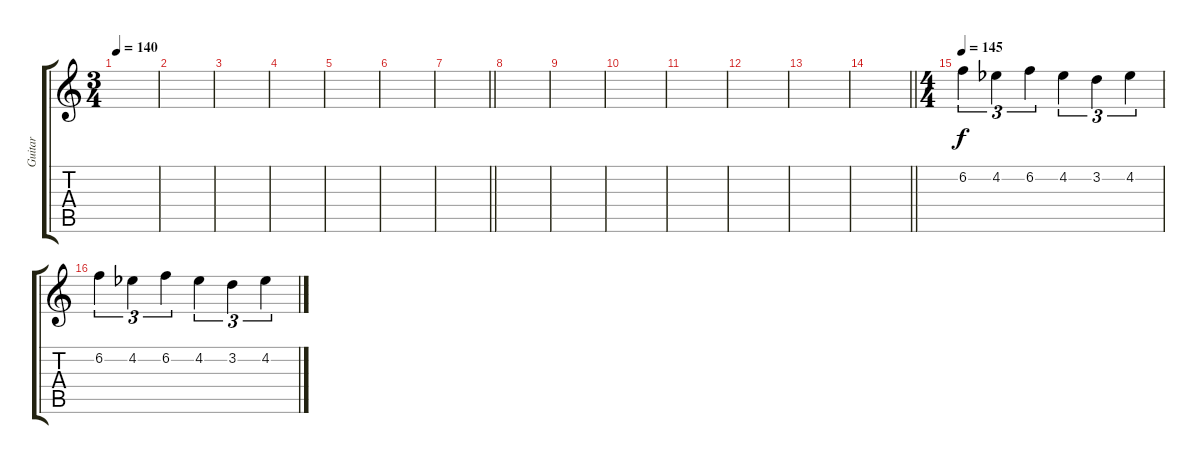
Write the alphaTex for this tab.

\track ("Guitar" "Guitar") {instrument electricguitarjazz}
\staff {score tabs}
\tuning (E4 B3 G3 D3 A2 E2) {hide}
\ts (3 4)
\tempo 140
\clef g2
\ks c
|
|
|
|
|
|
\barLineRight lightlight
|
|
|
|
|
|
|
\barLineRight lightlight
|
\ts (4 4)
\tempo 145
6.2.4{tu (3 2)} 4.2{acc b}.4{tu (3 2)} 6.2.4{tu (3 2)} 4.2{acc b}.4{tu (3 2)} 3.2.4{tu (3 2)} 4.2{acc b}.4{tu (3 2)} |
6.2.4{tu (3 2)} 4.2{acc b}.4{tu (3 2)} 6.2.4{tu (3 2)} 4.2{acc b}.4{tu (3 2)} 3.2.4{tu (3 2)} 4.2{acc b}.4{tu (3 2)}
